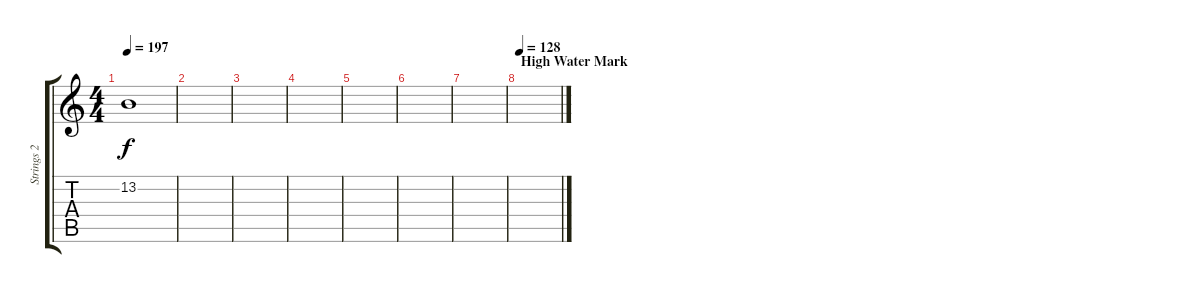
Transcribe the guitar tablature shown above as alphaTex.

\track ("Strings 2" "Strings 2") {instrument stringensemble1}
\staff {score tabs}
\tuning (Eb4 Bb3 Gb3 Db3 Ab2 Eb2) {hide}
\ts (4 4)
\tempo 197
\clef g2
\ks c
13.2{t}.1{dy f volume 0} |
|
|
|
|
|
|
\section ("" "High Water Mark")
\tempo 128
